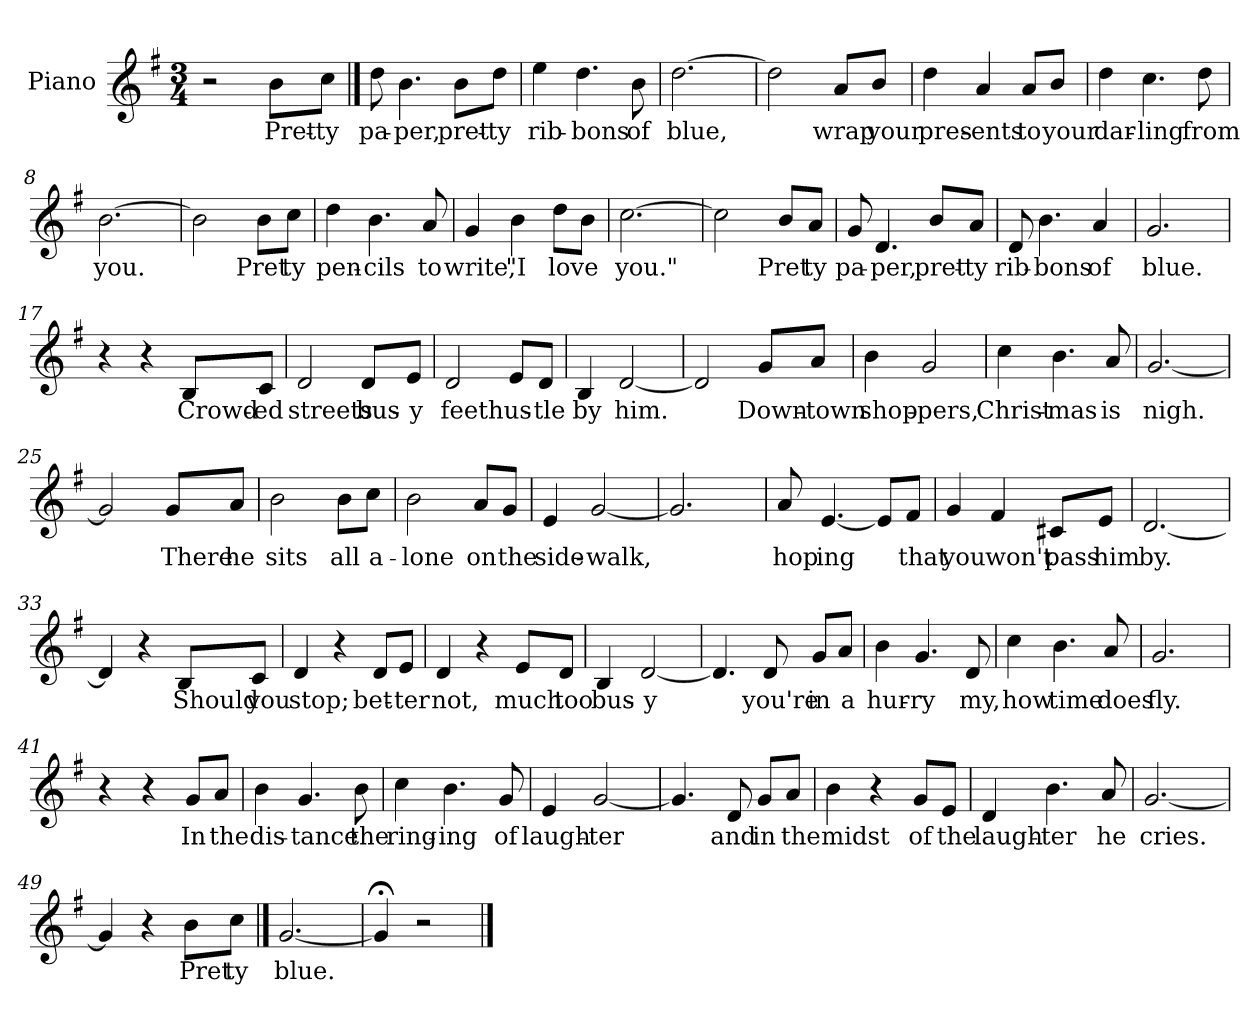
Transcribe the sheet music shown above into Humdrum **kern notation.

**kern	**text
*part1	*part1
*staff1	*staff1
*I"Piano	*
*I'Pno.	*
*clefG2	*
*k[f#]	*
*G:	*
*M3/4	*
=1	=1
2r	.
8b\L	Pret-
8cc\J	-ty
==2	==2
8dd\	pa-
4.b\	-per,
8b\L	pret-
8dd\J	-ty
=3	=3
4ee\	rib-
4.dd\	-bons
8b\	of
=4	=4
[2.dd\	blue,
=5	=5
2dd\]	.
8a/L	wrap
8b/J	your
!!LO:LB:g=z
=6	=6
4dd\	pres-
4a/	-ents
8a/L	to
8b/J	your
=7	=7
4dd\	dar-
4.cc\	-ling
8dd\	from
=8	=8
[2.b\	you.
=9	=9
2b\]	.
8b\L	Pret
8cc\J	-ty
=10	=10
4dd\	pen-
4.b\	-cils
8a/	to
!!LO:LB:g=z
=11	=11
4g/	write,
4b\	"I
8dd\L	love
8b\J	.
=12	=12
[2.cc\	you."
=13	=13
2cc\]	.
8b/L	Pret
8a/J	-ty
=14	=14
8g/	pa-
4.d/	-per,
8b/L	pret-
8a/J	-ty
=15	=15
8d/	rib-
4.b\	-bons
4a/	of
=16	=16
2.g/	blue.
!!LO:LB:g=z
=17	=17
4r	.
4r	.
8B/L	Crowd-
8c/J	-ed
=18	=18
2d/	streets
8d/L	bus-
8e/J	-y
=19	=19
2d/	feet
8e/L	hus-
8d/J	-tle
=20	=20
4B/	by
[2d/	him.
=21	=21
2d/]	.
8g/L	Down-
8a/J	-town
=22	=22
4b\	shop-
2g/	-pers,
!!LO:LB:g=z
=23	=23
4cc\	Christ-
4.b\	-mas
8a/	is
=24	=24
[2.g/	nigh.
=25	=25
2g/]	.
8g/L	There
8a/J	he
=26	=26
2b\	sits
8b\L	all
8cc\J	a-
=27	=27
2b\	-lone
8a/L	on
8g/J	the
=28	=28
4e/	side-
[2g/	-walk,
=29	=29
2.g/]	.
!!LO:LB:g=z
=30	=30
8a/	hop
[4.e/	-ing
8e/L]	.
8f#/J	that
=31	=31
4g/	you
4f#/	won't
8c#X/L	pass
8e/J	him
=32	=32
[2.d/	by.
=33	=33
4d/]	.
4r	.
8B/L	Should
8c/J	you
=34	=34
4d/	stop;
4r	.
8d/L	bet-
8e/J	-ter
=35	=35
4d/	not,
4r	.
8e/L	much
8d/J	too
!!LO:LB:g=z
=36	=36
4B/	bus-
[2d/	-y
=37	=37
4.d/]	.
8d/	you're
8g/L	in
8a/J	a
=38	=38
4b\	hur-
4.g/	-ry
8d/	my,
=39	=39
4cc\	how
4.b\	time
8a/	-does
=40	=40
2.g/	fly.
=41	=41
4r	.
4r	.
8g/L	In
8a/J	the
!!LO:LB:g=z
=42	=42
4b\	dis-
4.g/	-tance
8b\	the
=43	=43
4cc\	ring-
4.b\	-ing
8g/	of
=44	=44
4e/	laugh-
[2g/	-ter
=45	=45
4.g/]	.
8d/	and
8g/L	in
8a/J	the
=46	=46
4b\	midst
4r	.
8g/L	of
8e/J	the
!!LO:LB:g=z
=47	=47
4d/	laugh-
4.b\	-ter
8a/	he
=48	=48
[2.g/	cries.
=49	=49
4g/]	.
4r	.
8b\L	Pret
8cc\J	-ty
==50	==50
[2.g/	blue.
=51	=51
4g;</]	.
2r	.
==	==
*-	*-
